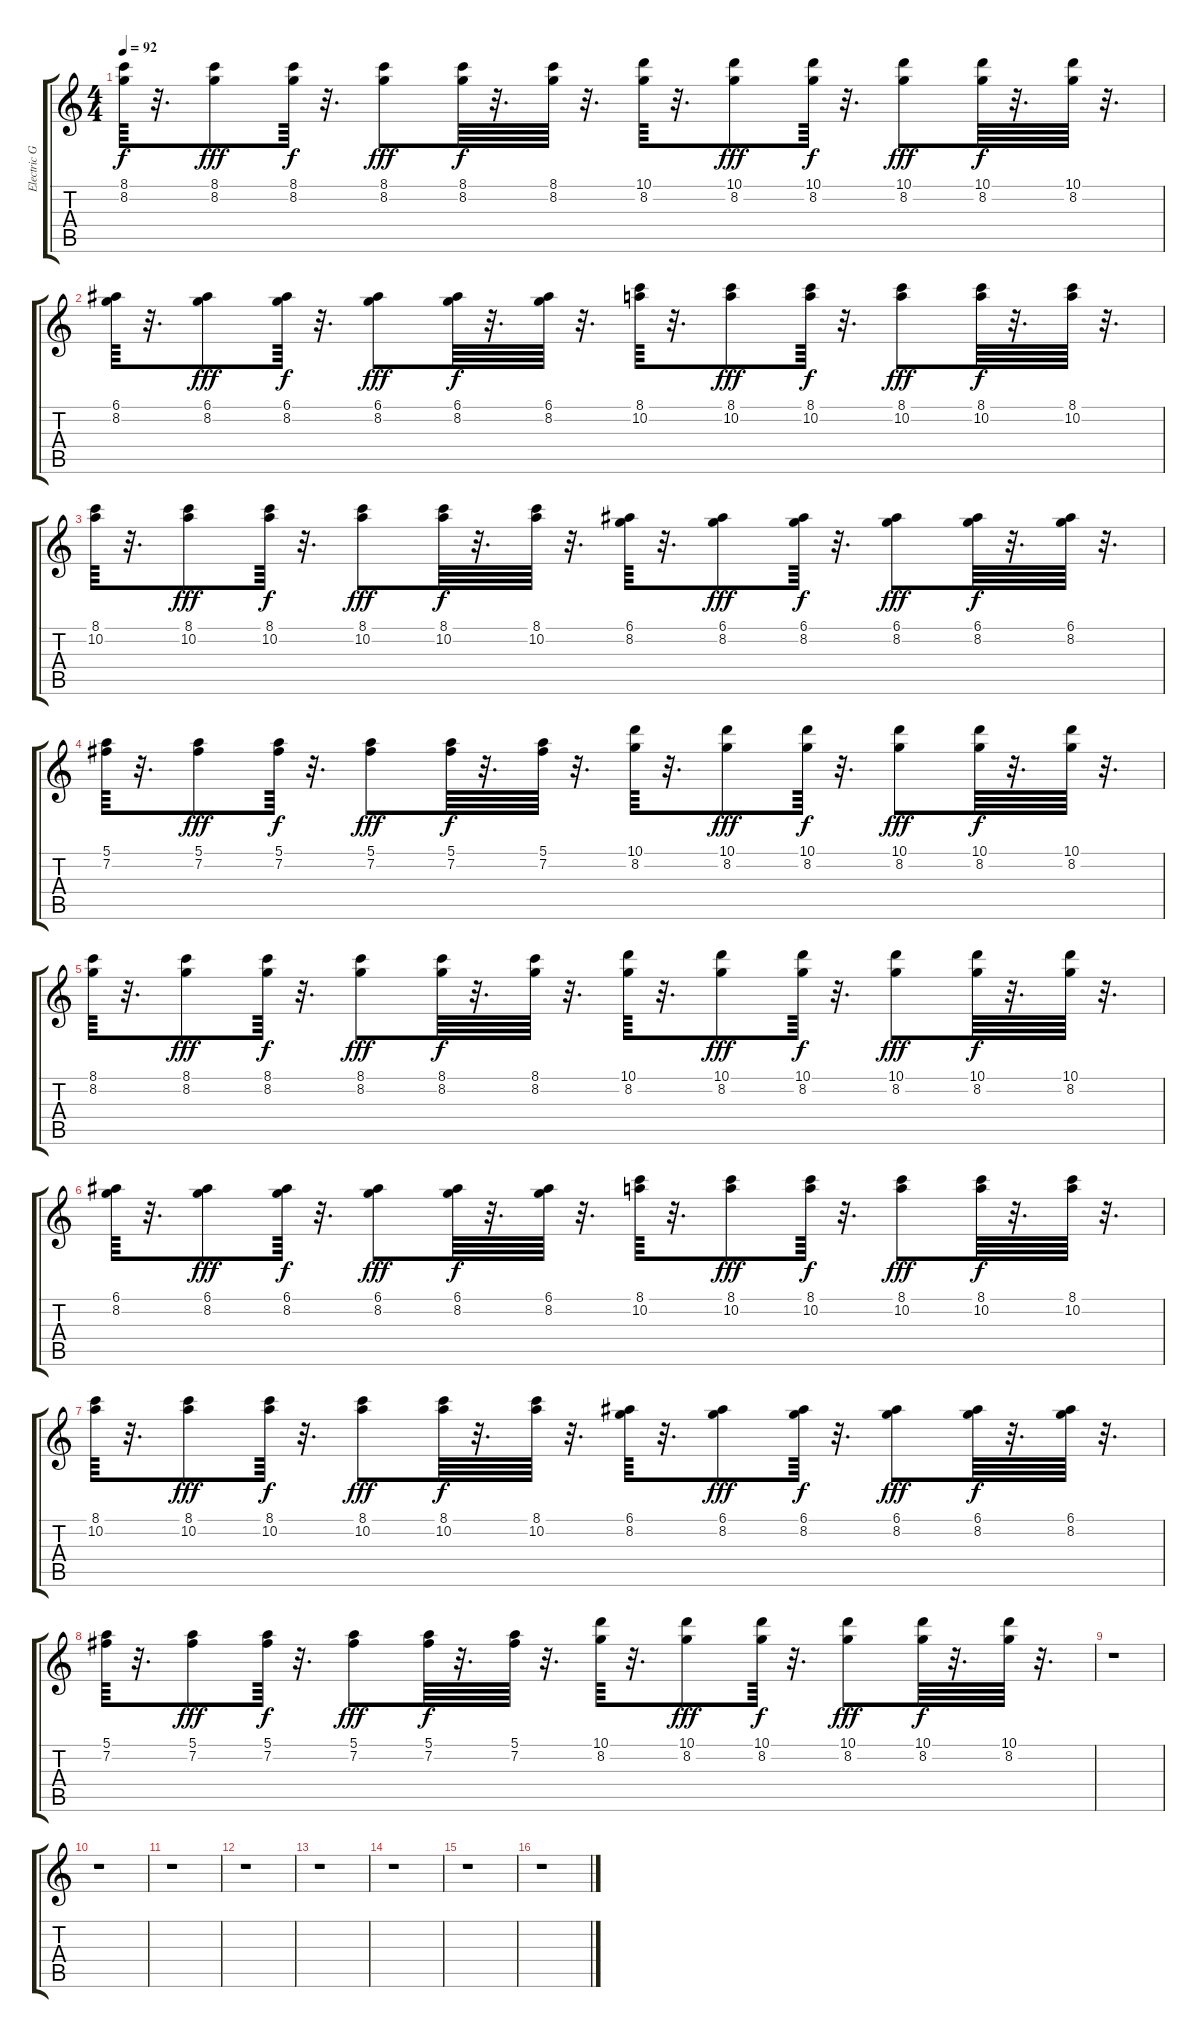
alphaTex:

\track ("Electric Guitar" "Electric G") {instrument electricguitarclean}
\staff {score tabs}
\tuning (E4 B3 G3 D3 A2 E2) {hide}
\ts (4 4)
\tempo 92
\clef g2
\ks c
(8.1 8.2).64{dy f} r.32{d} (8.1 8.2).8{dy fff} (8.1 8.2).64{dy f} r.32{d} (8.1 8.2).8{dy fff} (8.1 8.2).64{dy f} r.32{d} (8.1 8.2).64 r.32{d} (10.1 8.2).64 r.32{d} (10.1 8.2).8{dy fff} (10.1 8.2).64{dy f} r.32{d} (10.1 8.2).8{dy fff} (10.1 8.2).64{dy f} r.32{d} (10.1 8.2).64 r.32{d} |
(6.1 8.2).64 r.32{d} (6.1 8.2).8{dy fff} (6.1 8.2).64{dy f} r.32{d} (6.1 8.2).8{dy fff} (6.1 8.2).64{dy f} r.32{d} (6.1 8.2).64 r.32{d} (8.1 10.2).64 r.32{d} (8.1 10.2).8{dy fff} (8.1 10.2).64{dy f} r.32{d} (8.1 10.2).8{dy fff} (8.1 10.2).64{dy f} r.32{d} (8.1 10.2).64 r.32{d} |
(8.1 10.2).64 r.32{d} (8.1 10.2).8{dy fff} (8.1 10.2).64{dy f} r.32{d} (8.1 10.2).8{dy fff} (8.1 10.2).64{dy f} r.32{d} (8.1 10.2).64 r.32{d} (6.1 8.2).64 r.32{d} (6.1 8.2).8{dy fff} (6.1 8.2).64{dy f} r.32{d} (6.1 8.2).8{dy fff} (6.1 8.2).64{dy f} r.32{d} (6.1 8.2).64 r.32{d} |
(5.1 7.2).64 r.32{d} (5.1 7.2).8{dy fff} (5.1 7.2).64{dy f} r.32{d} (5.1 7.2).8{dy fff} (5.1 7.2).64{dy f} r.32{d} (5.1 7.2).64 r.32{d} (10.1 8.2).64 r.32{d} (10.1 8.2).8{dy fff} (10.1 8.2).64{dy f} r.32{d} (10.1 8.2).8{dy fff} (10.1 8.2).64{dy f} r.32{d} (10.1 8.2).64 r.32{d} |
(8.1 8.2).64 r.32{d} (8.1 8.2).8{dy fff} (8.1 8.2).64{dy f} r.32{d} (8.1 8.2).8{dy fff} (8.1 8.2).64{dy f} r.32{d} (8.1 8.2).64 r.32{d} (10.1 8.2).64 r.32{d} (10.1 8.2).8{dy fff} (10.1 8.2).64{dy f} r.32{d} (10.1 8.2).8{dy fff} (10.1 8.2).64{dy f} r.32{d} (10.1 8.2).64 r.32{d} |
(6.1 8.2).64 r.32{d} (6.1 8.2).8{dy fff} (6.1 8.2).64{dy f} r.32{d} (6.1 8.2).8{dy fff} (6.1 8.2).64{dy f} r.32{d} (6.1 8.2).64 r.32{d} (8.1 10.2).64 r.32{d} (8.1 10.2).8{dy fff} (8.1 10.2).64{dy f} r.32{d} (8.1 10.2).8{dy fff} (8.1 10.2).64{dy f} r.32{d} (8.1 10.2).64 r.32{d} |
(8.1 10.2).64 r.32{d} (8.1 10.2).8{dy fff} (8.1 10.2).64{dy f} r.32{d} (8.1 10.2).8{dy fff} (8.1 10.2).64{dy f} r.32{d} (8.1 10.2).64 r.32{d} (6.1 8.2).64 r.32{d} (6.1 8.2).8{dy fff} (6.1 8.2).64{dy f} r.32{d} (6.1 8.2).8{dy fff} (6.1 8.2).64{dy f} r.32{d} (6.1 8.2).64 r.32{d} |
(5.1 7.2).64 r.32{d} (5.1 7.2).8{dy fff} (5.1 7.2).64{dy f} r.32{d} (5.1 7.2).8{dy fff} (5.1 7.2).64{dy f} r.32{d} (5.1 7.2).64 r.32{d} (10.1 8.2).64 r.32{d} (10.1 8.2).8{dy fff} (10.1 8.2).64{dy f} r.32{d} (10.1 8.2).8{dy fff} (10.1 8.2).64{dy f} r.32{d} (10.1 8.2).64 r.32{d} |
r.1 |
r.1 |
r.1 |
r.1 |
r.1 |
r.1 |
r.1 |
r.1
